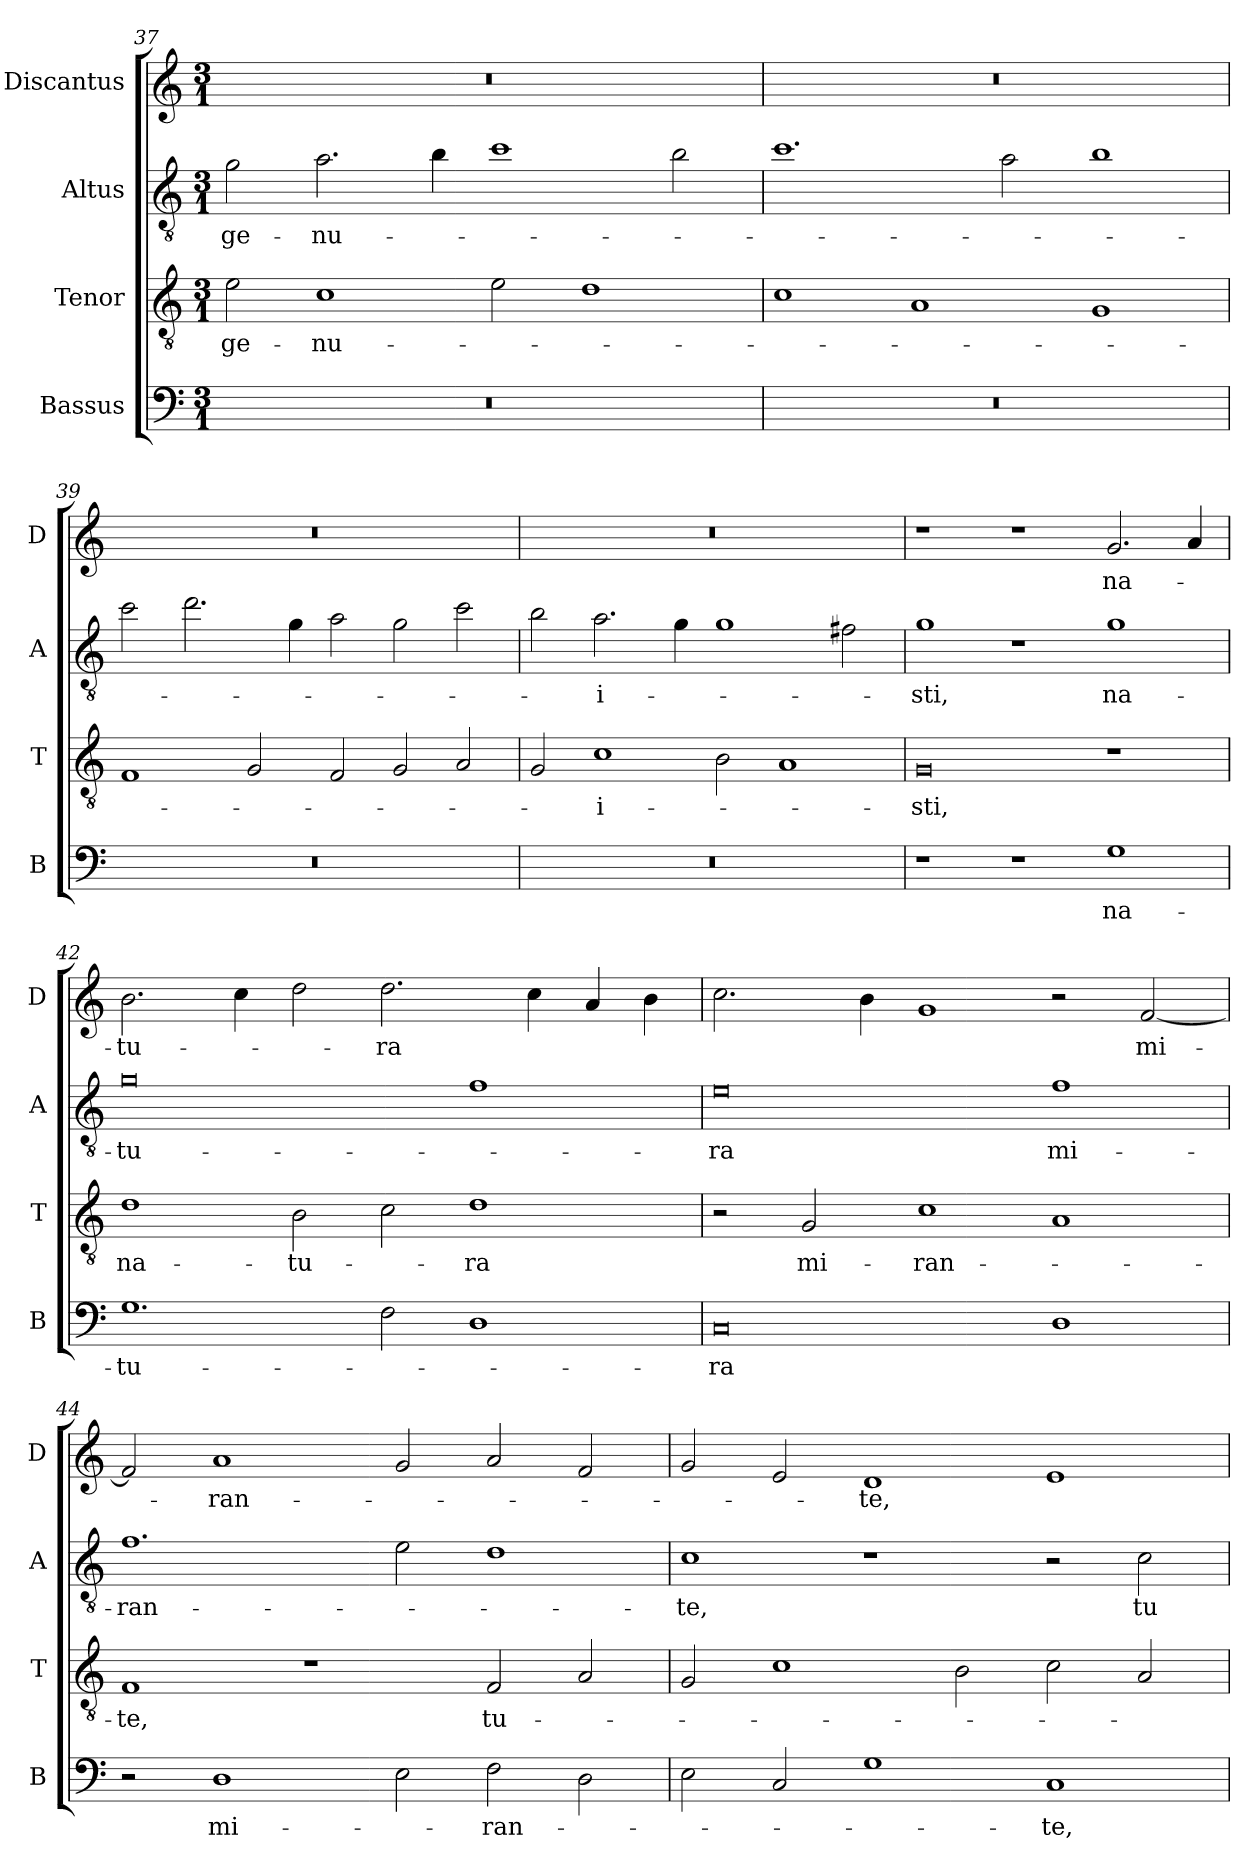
**kern	**text	**kern	**text	**kern	**text	**kern	**text
*part4	*part4	*part3	*part3	*part2	*part2	*part1	*part1
*staff4	*staff4	*staff3	*staff3	*staff2	*staff2	*staff1	*staff1
*I"Bassus	*	*I"Tenor	*	*I"Altus	*	*I"Discantus	*
*I'B	*	*I'T	*	*I'A	*	*I'D	*
*clefF4	*	*clefGv2	*	*clefGv2	*	*clefG2	*
*k[]	*	*k[]	*	*k[]	*	*k[]	*
*M3/1	*	*M3/1	*	*M3/1	*	*M3/1	*
=37	=37	=37	=37	=37	=37	=37	=37
0.r	.	2e\	ge-	2g\	ge-	0.r	.
.	.	1c	-nu-	2.a\	-nu-	.	.
.	.	.	.	4b\	.	.	.
.	.	2e\	.	1cc	.	.	.
.	.	1d	.	.	.	.	.
.	.	.	.	2b\	.	.	.
=38	=38	=38	=38	=38	=38	=38	=38
0.r	.	1c	.	1.cc	.	0.r	.
.	.	1A	.	.	.	.	.
.	.	.	.	2a\	.	.	.
.	.	1G	.	1b	.	.	.
=39	=39	=39	=39	=39	=39	=39	=39
0.r	.	1F	.	2cc\	.	0.r	.
.	.	.	.	2.dd\	.	.	.
.	.	2G/	.	.	.	.	.
.	.	.	.	4g\	.	.	.
.	.	2F/	.	2a\	.	.	.
.	.	2G/	.	2g\	.	.	.
.	.	2A/	.	2cc\	.	.	.
=40	=40	=40	=40	=40	=40	=40	=40
0.r	.	2G/	.	2b\	.	0.r	.
.	.	1c	-i-	2.a\	-i-	.	.
.	.	.	.	4g\	.	.	.
.	.	2B\	.	1g	.	.	.
.	.	1A	.	.	.	.	.
.	.	.	.	2f#X\	.	.	.
=41	=41	=41	=41	=41	=41	=41	=41
1r	.	0G	-sti,	1g	-sti,	1r	.
1r	.	.	.	1r	.	1r	.
1G	na-	1r	.	1g	na-	2.g/	na-
.	.	.	.	.	.	4a/	.
=42	=42	=42	=42	=42	=42	=42	=42
1.G	-tu-	1d	na-	0g	-tu-	2.b\	-tu-
.	.	.	.	.	.	4cc\	.
.	.	2B\	-tu-	.	.	2dd\	.
2F\	.	2c\	.	.	.	2.dd\	-ra
1D	.	1d	-ra	1f	.	.	.
.	.	.	.	.	.	4cc\	.
.	.	.	.	.	.	4a/	.
.	.	.	.	.	.	4b\	.
=43	=43	=43	=43	=43	=43	=43	=43
0C	-ra	2r	.	0e	-ra	2.cc\	.
.	.	2G/	mi-	.	.	.	.
.	.	.	.	.	.	4b\	.
.	.	1c	-ran-	.	.	1g	.
1D	.	1A	.	1f	mi-	2r	.
.	.	.	.	.	.	[2f/	mi-
=44	=44	=44	=44	=44	=44	=44	=44
2r	.	1F	-te,	1.f	-ran-	2f/]	.
1D	mi-	.	.	.	.	1a	-ran-
.	.	1r	.	.	.	.	.
2E\	.	.	.	2e\	.	2g/	.
2F\	-ran-	2F/	tu-	1d	.	2a/	.
2D\	.	2A/	.	.	.	2f/	.
=45	=45	=45	=45	=45	=45	=45	=45
2E\	.	2G/	.	1c	-te,	2g/	.
2C/	.	1c	.	.	.	2e/	.
1G	.	.	.	1r	.	1d	-te,
.	.	2B\	.	.	.	.	.
1C	-te,	2c\	.	2r	.	1e	.
.	.	2A/	.	2c\	tu-	.	.
=	=	=	=	=	=	=	=
*-	*-	*-	*-	*-	*-	*-	*-
